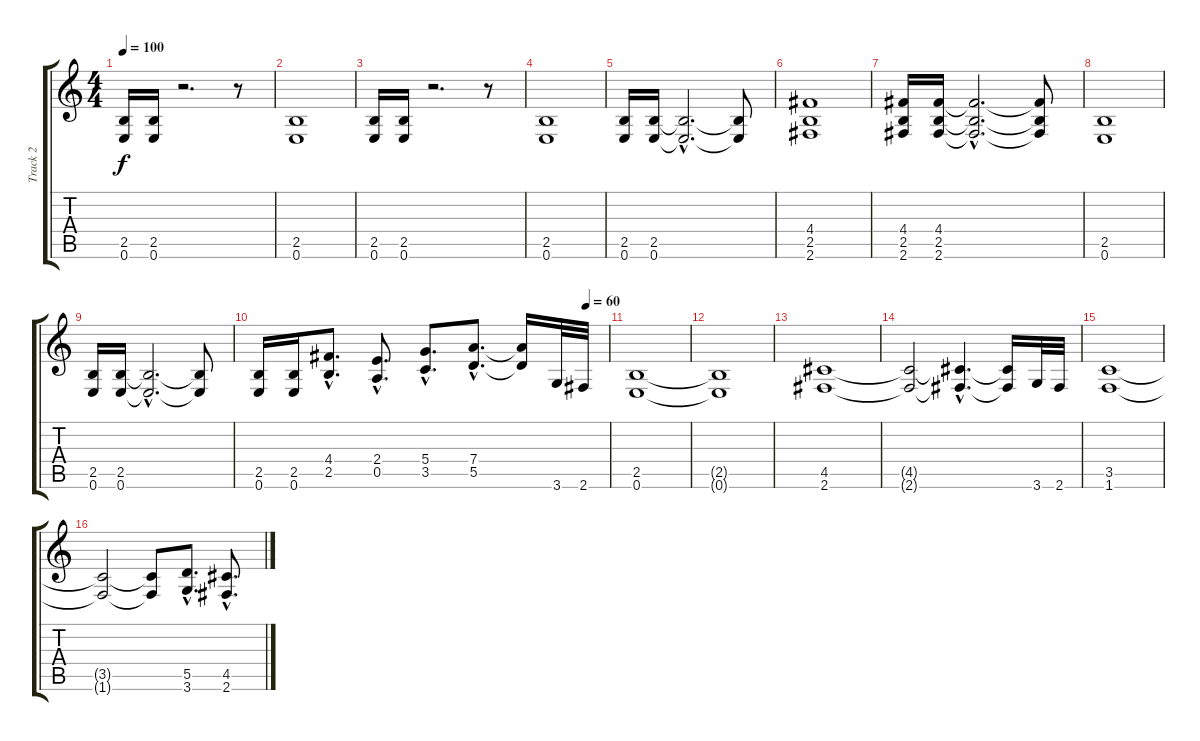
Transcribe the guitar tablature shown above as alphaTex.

\track ("Track 2" "Track 2") {instrument distortionguitar}
\staff {score tabs}
\tuning (E4 B3 G3 D3 A2 E2) {hide}
\ts (4 4)
\tempo 100
\clef g2
\ks c
(2.5 0.6).16{dy f} (2.5 0.6).16 r.2{d} r.8 |
(2.5 0.6).1 |
(2.5 0.6).16 (2.5 0.6).16 r.2{d} r.8 |
(2.5 0.6).1 |
(2.5 0.6).16 (2.5 0.6).16 (2.5{hac t} 0.6{hac t}).2{d} (2.5{t} 0.6{t}).8 |
(4.4 2.5 2.6).1 |
(4.4 2.5 2.6).16 (4.4 2.5 2.6).16 (4.4{hac t} 2.5{hac t} 2.6{hac t}).2{d} (4.4{t} 2.5{t} 2.6{t}).8 |
(2.5 0.6).1 |
(2.5 0.6).16 (2.5 0.6).16 (2.5{hac t} 0.6{hac t}).2{d} (2.5{t} 0.6{t}).8 |
\tempo (60 0.9375)
(2.5 0.6).16 (2.5 0.6).16 (4.4{hac} 2.5{hac}).8{d} (2.4{hac} 0.5{hac}).8{d} (5.4{hac} 3.5{hac}).8{d} (7.4{hac} 5.5{hac}).8{d} (7.4{t} 5.5{t}).16 3.6.32 2.6.32 |
(2.5 0.6).1 |
(2.5{t} 0.6{t}).1 |
(4.5 2.6).1 |
(4.5{t} 2.6{t}).2 (4.5{hac t} 2.6{hac t}).4{d} (4.5{t} 2.6{t}).16 3.6.32 2.6.32 |
(3.5 1.6).1 |
(3.5{t} 1.6{t}).2 (3.5{t} 1.6{t}).8 (5.5{hac} 3.6{hac}).8{d} (4.5{hac} 2.6{hac}).8{d}
